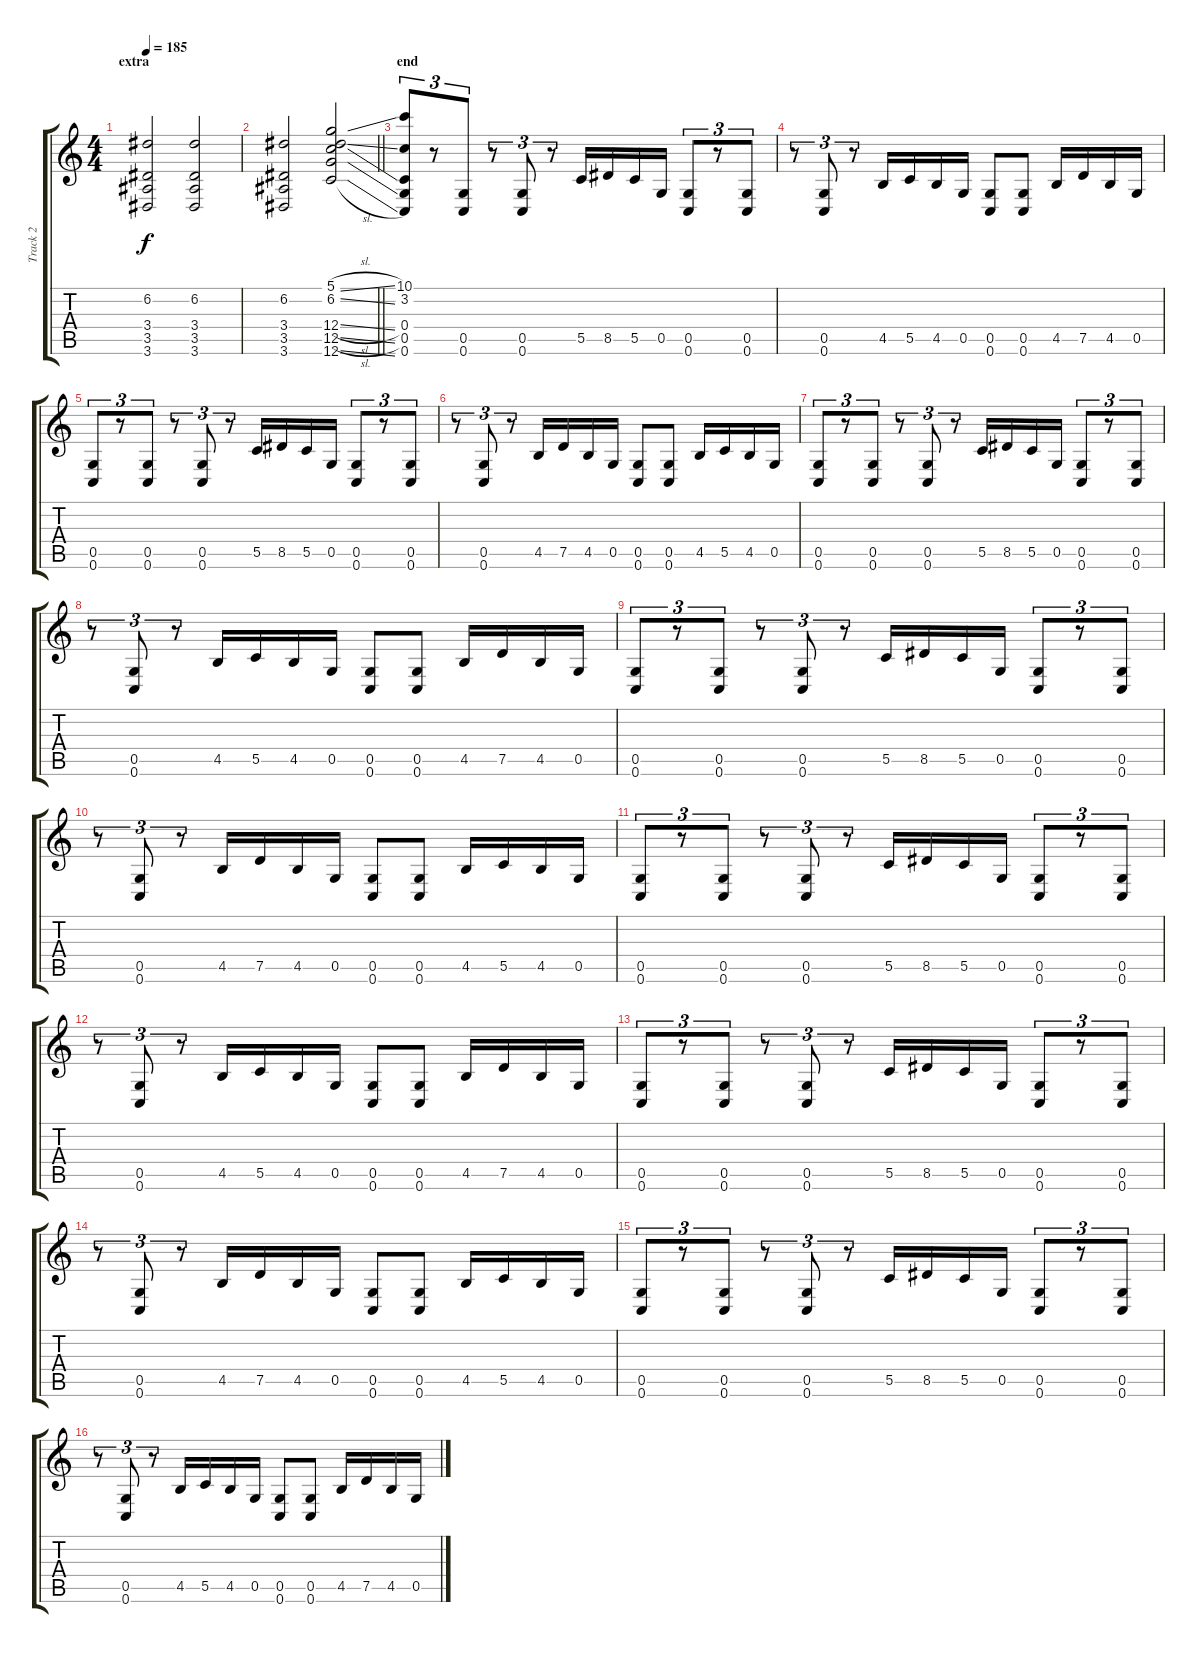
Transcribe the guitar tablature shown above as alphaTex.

\track ("Track 2" "Track 2") {instrument distortionguitar}
\staff {score tabs}
\tuning (D4 A3 F3 C3 G2 C2) {hide}
\ts (4 4)
\section ("" "extra")
\tempo 185
\clef g2
\ks c
(6.2 3.4 3.5 3.6).2{dy f} (6.2 3.4 3.5 3.6).2 |
\barLineRight lightlight
(6.2 3.4 3.5 3.6).2 (5.1{sl} 6.2{sl} 12.4{sl} 12.5{sl} 12.6{sl}).2 |
\section ("" "end")
(10.1 3.2 0.4 0.5 0.6).8{tu (3 2)} r.8{tu (3 2)} (0.5 0.6).8{tu (3 2)} r.8{tu (3 2)} (0.5 0.6).8{tu (3 2)} r.8{tu (3 2)} 5.5.16 8.5.16 5.5.16 0.5.16 (0.5 0.6).8{tu (3 2)} r.8{tu (3 2)} (0.5 0.6).8{tu (3 2)} |
r.8{tu (3 2)} (0.5 0.6).8{tu (3 2)} r.8{tu (3 2)} 4.5.16 5.5.16 4.5.16 0.5.16 (0.5 0.6).8 (0.5 0.6).8 4.5.16 7.5.16 4.5.16 0.5.16 |
(0.5 0.6).8{tu (3 2)} r.8{tu (3 2)} (0.5 0.6).8{tu (3 2)} r.8{tu (3 2)} (0.5 0.6).8{tu (3 2)} r.8{tu (3 2)} 5.5.16 8.5.16 5.5.16 0.5.16 (0.5 0.6).8{tu (3 2)} r.8{tu (3 2)} (0.5 0.6).8{tu (3 2)} |
r.8{tu (3 2)} (0.5 0.6).8{tu (3 2)} r.8{tu (3 2)} 4.5.16 7.5.16 4.5.16 0.5.16 (0.5 0.6).8 (0.5 0.6).8 4.5.16 5.5.16 4.5.16 0.5.16 |
(0.5 0.6).8{tu (3 2)} r.8{tu (3 2)} (0.5 0.6).8{tu (3 2)} r.8{tu (3 2)} (0.5 0.6).8{tu (3 2)} r.8{tu (3 2)} 5.5.16 8.5.16 5.5.16 0.5.16 (0.5 0.6).8{tu (3 2)} r.8{tu (3 2)} (0.5 0.6).8{tu (3 2)} |
r.8{tu (3 2)} (0.5 0.6).8{tu (3 2)} r.8{tu (3 2)} 4.5.16 5.5.16 4.5.16 0.5.16 (0.5 0.6).8 (0.5 0.6).8 4.5.16 7.5.16 4.5.16 0.5.16 |
(0.5 0.6).8{tu (3 2)} r.8{tu (3 2)} (0.5 0.6).8{tu (3 2)} r.8{tu (3 2)} (0.5 0.6).8{tu (3 2)} r.8{tu (3 2)} 5.5.16 8.5.16 5.5.16 0.5.16 (0.5 0.6).8{tu (3 2)} r.8{tu (3 2)} (0.5 0.6).8{tu (3 2)} |
r.8{tu (3 2)} (0.5 0.6).8{tu (3 2)} r.8{tu (3 2)} 4.5.16 7.5.16 4.5.16 0.5.16 (0.5 0.6).8 (0.5 0.6).8 4.5.16 5.5.16 4.5.16 0.5.16 |
(0.5 0.6).8{tu (3 2)} r.8{tu (3 2)} (0.5 0.6).8{tu (3 2)} r.8{tu (3 2)} (0.5 0.6).8{tu (3 2)} r.8{tu (3 2)} 5.5.16 8.5.16 5.5.16 0.5.16 (0.5 0.6).8{tu (3 2)} r.8{tu (3 2)} (0.5 0.6).8{tu (3 2)} |
r.8{tu (3 2)} (0.5 0.6).8{tu (3 2)} r.8{tu (3 2)} 4.5.16 5.5.16 4.5.16 0.5.16 (0.5 0.6).8 (0.5 0.6).8 4.5.16 7.5.16 4.5.16 0.5.16 |
(0.5 0.6).8{tu (3 2)} r.8{tu (3 2)} (0.5 0.6).8{tu (3 2)} r.8{tu (3 2)} (0.5 0.6).8{tu (3 2)} r.8{tu (3 2)} 5.5.16 8.5.16 5.5.16 0.5.16 (0.5 0.6).8{tu (3 2)} r.8{tu (3 2)} (0.5 0.6).8{tu (3 2)} |
r.8{tu (3 2)} (0.5 0.6).8{tu (3 2)} r.8{tu (3 2)} 4.5.16 7.5.16 4.5.16 0.5.16 (0.5 0.6).8 (0.5 0.6).8 4.5.16 5.5.16 4.5.16 0.5.16 |
(0.5 0.6).8{tu (3 2)} r.8{tu (3 2)} (0.5 0.6).8{tu (3 2)} r.8{tu (3 2)} (0.5 0.6).8{tu (3 2)} r.8{tu (3 2)} 5.5.16 8.5.16 5.5.16 0.5.16 (0.5 0.6).8{tu (3 2)} r.8{tu (3 2)} (0.5 0.6).8{tu (3 2)} |
r.8{tu (3 2)} (0.5 0.6).8{tu (3 2)} r.8{tu (3 2)} 4.5.16 5.5.16 4.5.16 0.5.16 (0.5 0.6).8 (0.5 0.6).8 4.5.16 7.5.16 4.5.16 0.5.16
